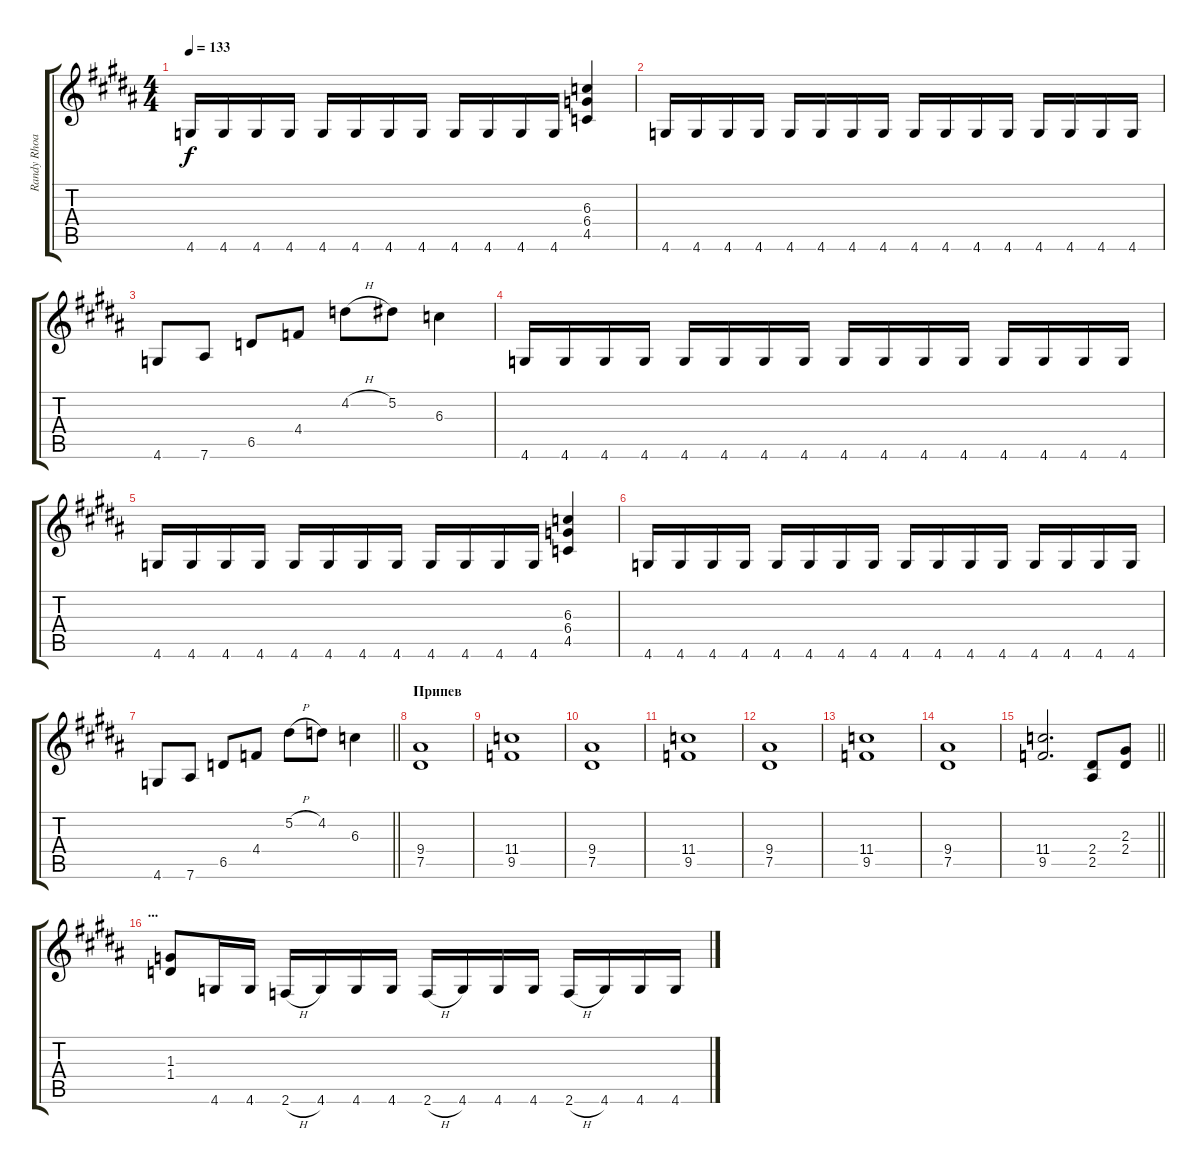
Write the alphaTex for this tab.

\track ("Randy Rhoads" "Randy Rhoa") {instrument distortionguitar}
\staff {score tabs}
\tuning (Eb4 Bb3 Gb3 Db3 Ab2 Eb2) {hide}
\ts (4 4)
\tempo 133
\clef g2
\ks b
4.6.16{dy f} 4.6.16 4.6.16 4.6.16 4.6.16 4.6.16 4.6.16 4.6.16 4.6.16 4.6.16 4.6.16 4.6.16 (6.3 6.4 4.5).4 |
4.6.16 4.6.16 4.6.16 4.6.16 4.6.16 4.6.16 4.6.16 4.6.16 4.6.16 4.6.16 4.6.16 4.6.16 4.6.16 4.6.16 4.6.16 4.6.16 |
4.6.8 7.6.8 6.5.8 4.4.8 4.2{h}.8 5.2.8 6.3.4 |
4.6.16 4.6.16 4.6.16 4.6.16 4.6.16 4.6.16 4.6.16 4.6.16 4.6.16 4.6.16 4.6.16 4.6.16 4.6.16 4.6.16 4.6.16 4.6.16 |
4.6.16 4.6.16 4.6.16 4.6.16 4.6.16 4.6.16 4.6.16 4.6.16 4.6.16 4.6.16 4.6.16 4.6.16 (6.3 6.4 4.5).4 |
4.6.16 4.6.16 4.6.16 4.6.16 4.6.16 4.6.16 4.6.16 4.6.16 4.6.16 4.6.16 4.6.16 4.6.16 4.6.16 4.6.16 4.6.16 4.6.16 |
\barLineRight lightlight
4.6.8 7.6.8 6.5.8 4.4.8 5.2{h}.8 4.2.8 6.3.4 |
\section ("" "Припев")
(9.4 7.5).1 |
(11.4 9.5).1 |
(9.4 7.5).1 |
(11.4 9.5).1 |
(9.4 7.5).1 |
(11.4 9.5).1 |
(9.4 7.5).1 |
\barLineRight lightlight
(11.4 9.5).2{d} (2.4 2.5).8 (2.3 2.4).8 |
\section ("" "...")
(1.3 1.4).8 4.6.16 4.6.16 2.6{h}.16 4.6.16 4.6.16 4.6.16 2.6{h}.16 4.6.16 4.6.16 4.6.16 2.6{h}.16 4.6.16 4.6.16 4.6.16
